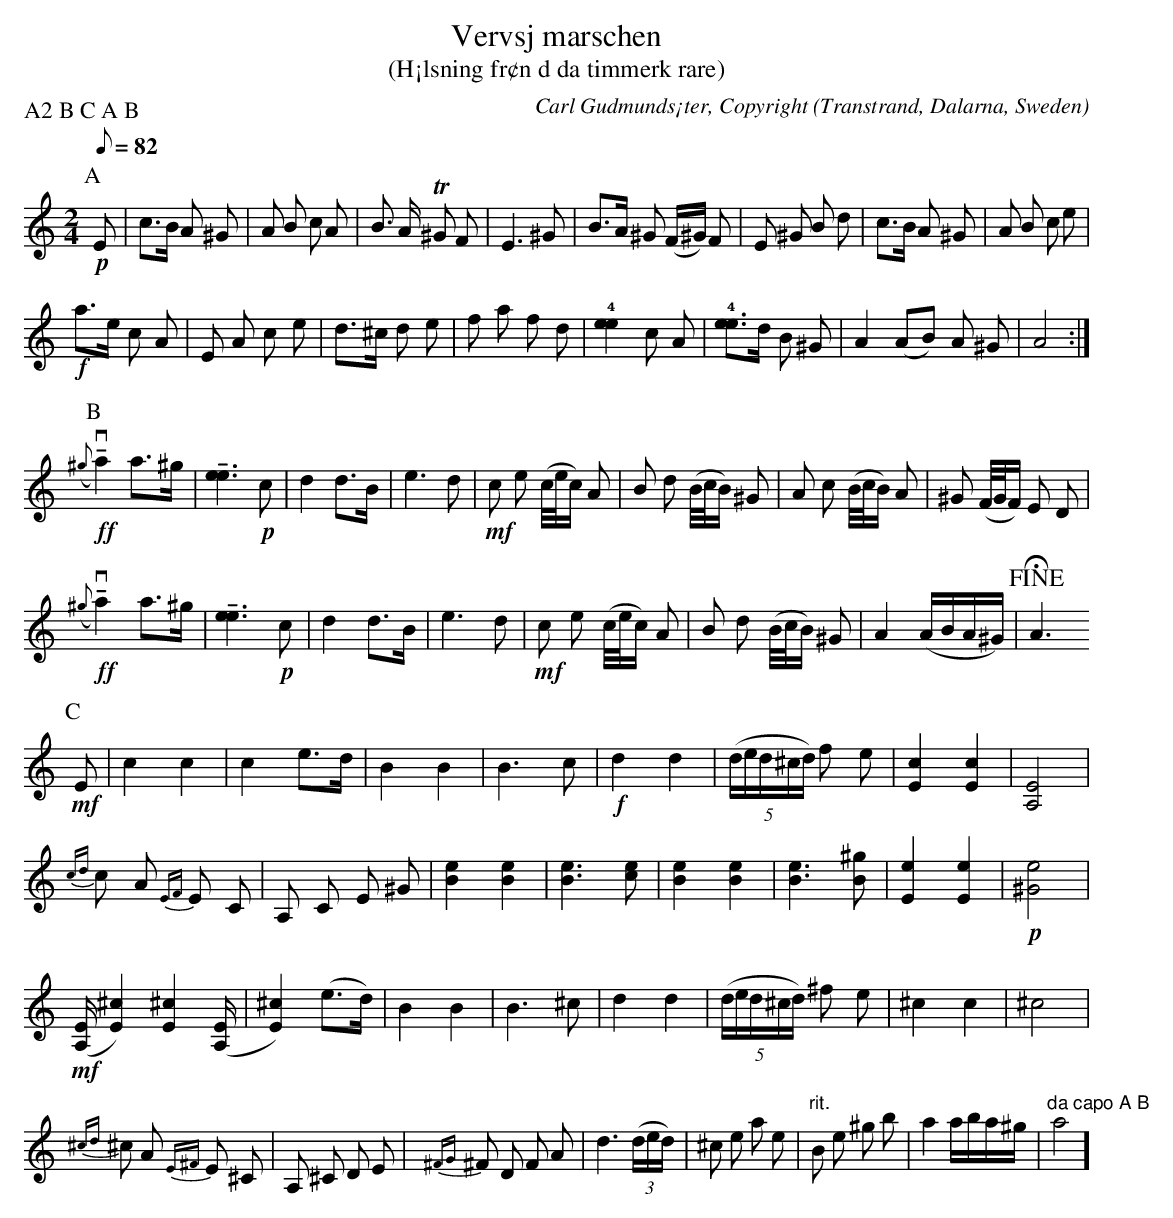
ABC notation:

X:1
T: Vervsj marschen
T: (H¡lsning fr¢n d da timmerk rare)
O: Transtrand, Dalarna, Sweden
C: Carl Gudmunds¡ter, Copyright
P: A2 B C A B
M:2/4
L:1/8
K:C
Q:82 Andante
P:A
+p+ E | c>B A ^G | A B c A |  B > A T^G F | E3 ^G| B>A ^G (F/2^G/2) F | E ^G B d |c>B A ^G|A B c e|
+f+ a>e c A| E A c e| d>^c d e|f a f d| !4![e2e2] c A | !4![ee]>d B ^G|A2  (AB) A ^G |A4:|
P:B
+ff+ (v{^g}!tenuto!a2) a>^g| !tenuto![e3e3] +p+ c | d2 d>B | e3 d | +mf+ c e (c/4e/4c/2) A | B d (B/4c/4B/2) ^G | A c (B/4c/4B/2) A | ^G (F/4G/4F/2) E D |
+ff+ (v{^g}!tenuto!a2) a>^g| !tenuto![e3e3] +p+ c | d2 d>B | e3 d | +mf+ !rit.! c e (c/4e/4c/2) A | B d (B/4c/4B/2) ^G | !rit.! A2 (A/2B/2A/2^G/2) | !fine! !fermata!A3
P:C
+mf+ E | c2 c2 | c2 e>d | B2 B2 | B3 c | +f+ d2 d2 | (5(d/2e/2d/2^c/2d/2) f e | [c2E2] [c2E2] | [A,4E4] |
{cd} c A {EF} E C | A, C E ^G | [e2B2] [e2B2] | [e3B3] [ec] | [e2B2] [e2B2] | [e3B3] [^gB] | !rit.! [e2E2] [e2E2] | +p+ [e4^G4] |
+mf+ ([E/2A,/2]  [E2^c2]) [E2^c2] ([E/2A,/2] | [E2^c2]) (e>d) | B2 B2 | B3 ^c | d2 d2 | (5(d/2e/2d/2^c/2d/2) ^f e | ^c2 c2 | ^c4 |
{^cd} ^c A {E^F} E ^C | A, ^C D E | {^FG} ^F D F A | d3 (3(d/2e/2d/2) | ^c e a e | "rit." B e ^g b | a2 a/2b/2a/2^g/2 | "da capo A B" a4]
